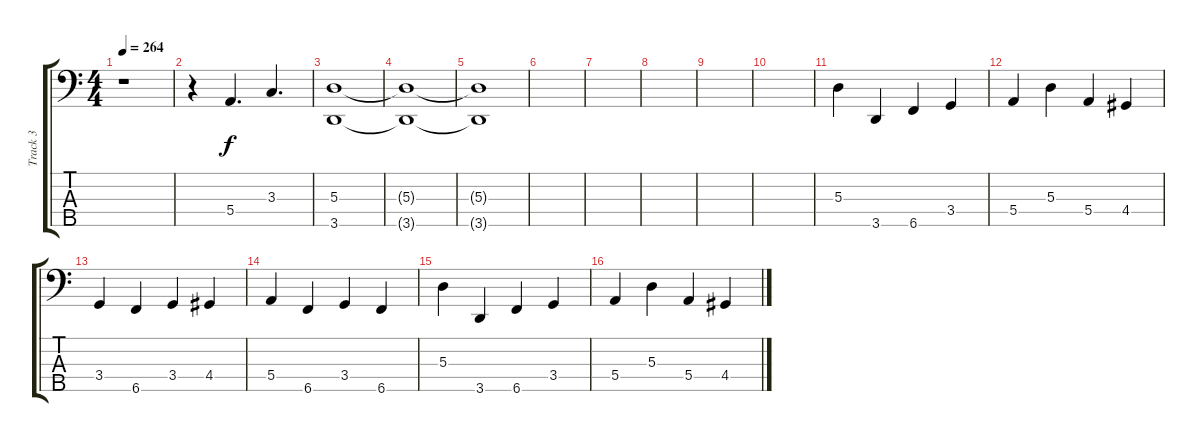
\track ("Track 3" "Track 3") {instrument electricbasspick}
\staff {score tabs}
\tuning (G2 D2 A1 E1 B0) {hide}
\ts (4 4)
\tempo 264
\clef f4
\ks c
r.1{dy f} |
r.4 5.4.4{d} 3.3.4{d} |
(5.3 3.5).1 |
(5.3{t} 3.5{t}).1 |
(5.3{t} 3.5{t}).1 |
|
|
|
|
|
5.3.4 3.5.4 6.5.4 3.4.4 |
5.4.4 5.3.4 5.4.4 4.4.4 |
3.4.4 6.5.4 3.4.4 4.4.4 |
5.4.4 6.5.4 3.4.4 6.5.4 |
5.3.4 3.5.4 6.5.4 3.4.4 |
5.4.4 5.3.4 5.4.4 4.4.4
